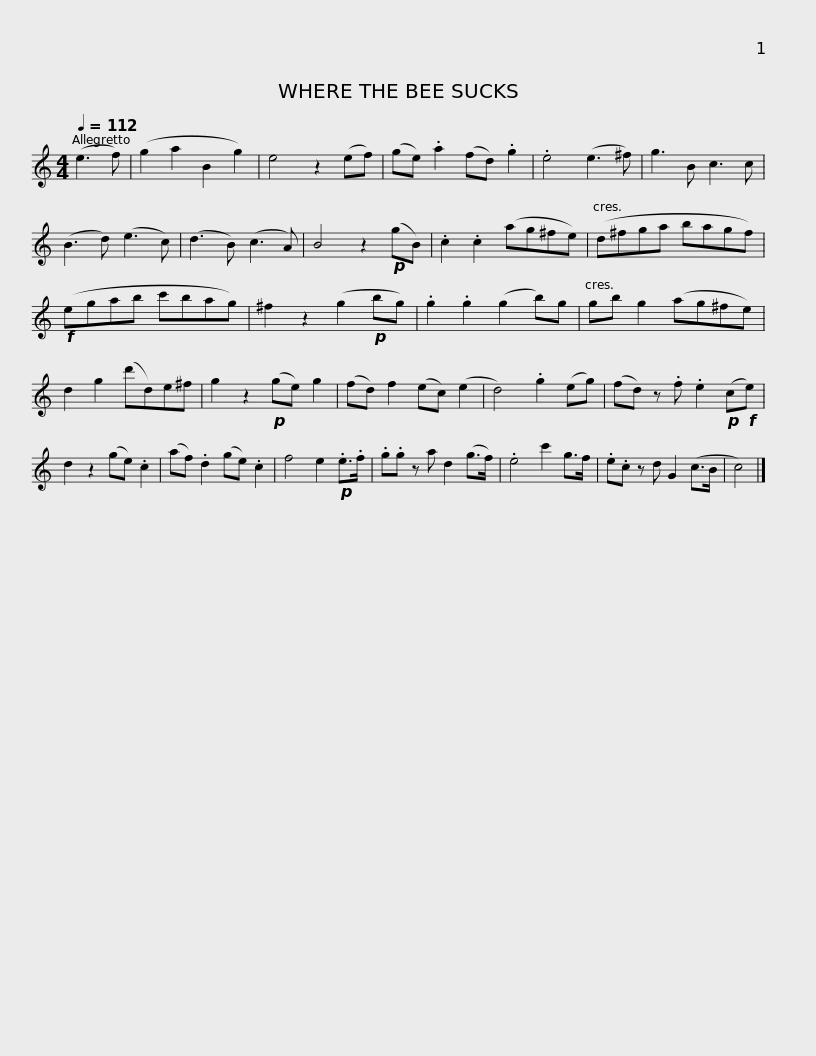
X:1
L:1/8
Q:1/4=112
M:4/4
I:linebreak $
K:C
V:1 treble
V:1
 (e3 f) | (g2 a2 B2 g2) | e4 z2 (ef) | (ge) .a2 (fd) .g2 | .e4 (e3 ^f) | %5
 g3 B c3 c | (B3 d) (e3 c) | (d3 B) (c3 A) | B4 z2!p! (gB) |$ .c2 .c2 (ag^fe) | %10
 (d^fga bagf) |!f! (egab c'bag) | ^f2 z2 (g2!p! bg) | .g2 .g2 (g2 b)g |$ gb g2 (ag^fe) | %15
 d2 g2 (d'd)e^f | g2 z2!p! (ge) g2 | (fd) f2 (ec) (e2 | d4) .g2 (eg) | (fd) z .f .e2!p! (c!f!e) | %20
 d2 z2 (ge) .c2 |$ (af) .d2 (ge) .c2 | f4 e2!p! .e>.f | .g.g z a d2 (g>f) | .e4 c'2 g>f | %25
 .e.c z d G2 (c>B | c4) |] %27
